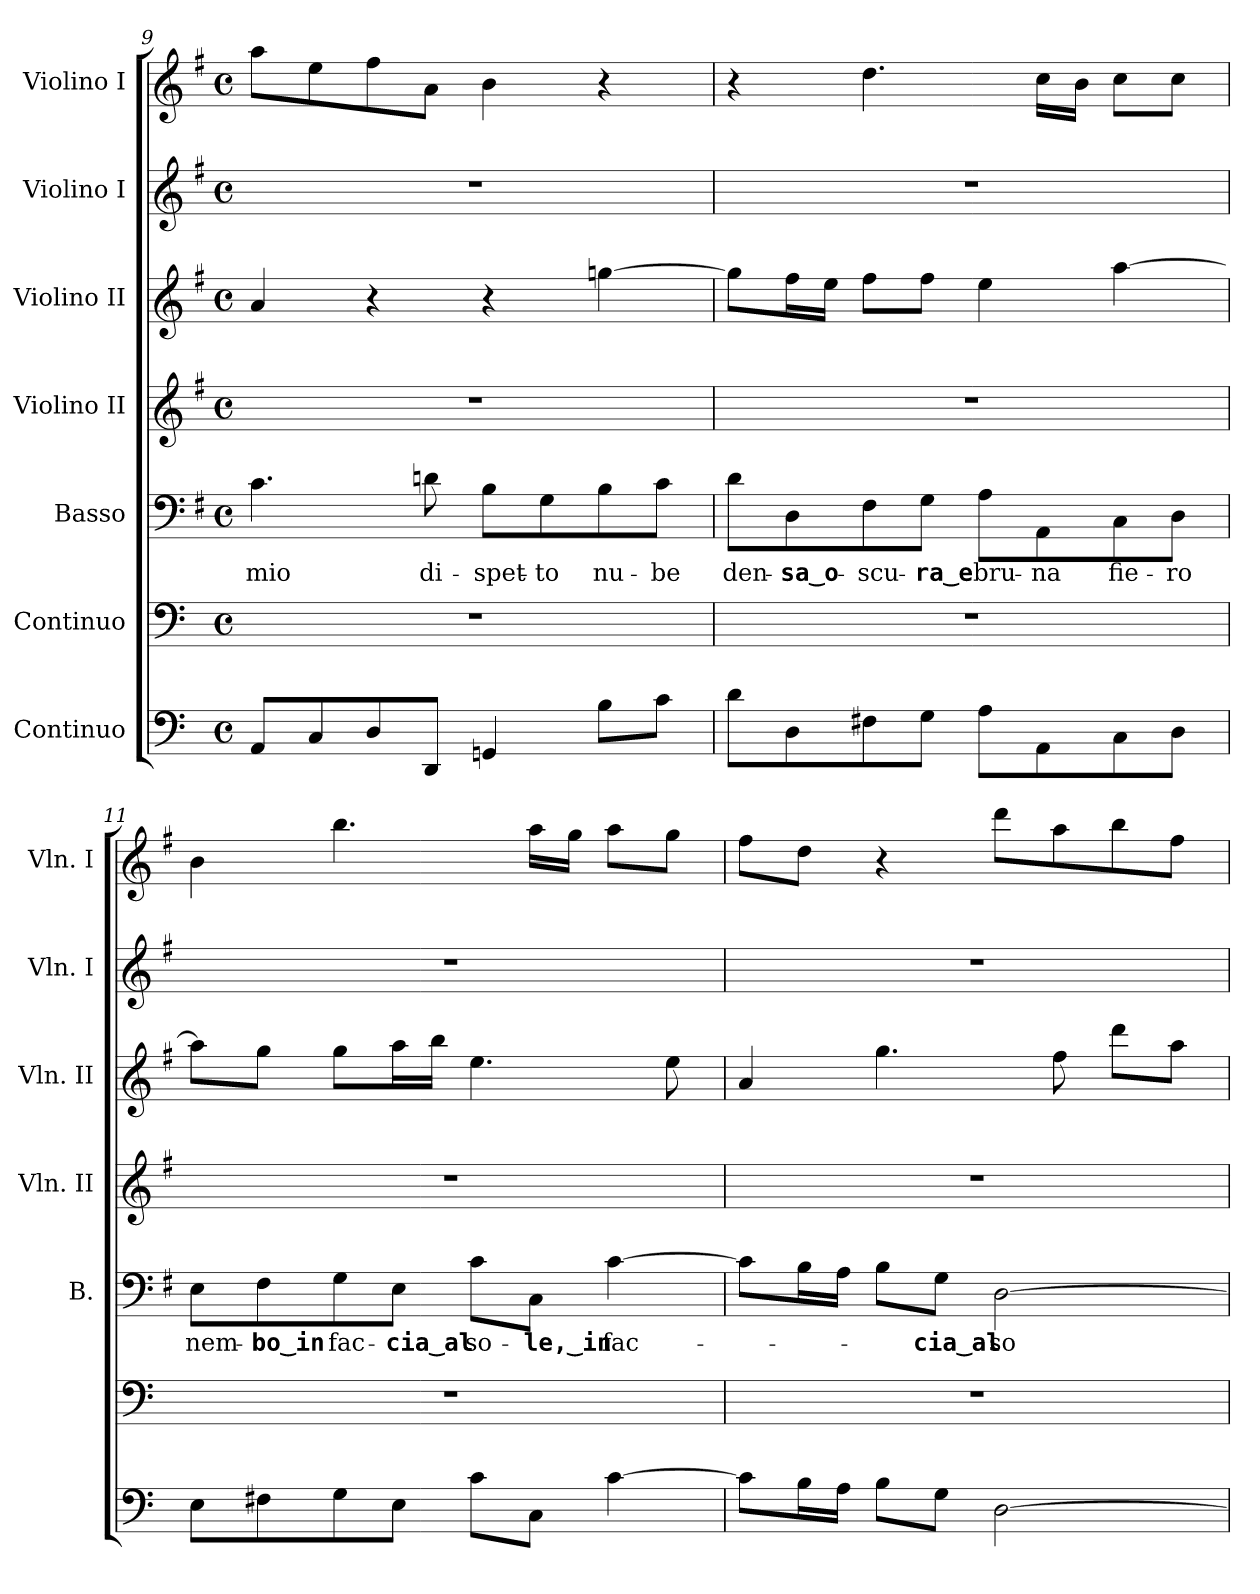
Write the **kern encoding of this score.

**kern	**kern	**kern	**text	**kern	**kern	**kern	**kern
*part7	*part6	*part5	*part5	*part4	*part3	*part2	*part1
*staff7	*staff6	*staff5	*staff5	*staff4	*staff3	*staff2	*staff1
*I"Continuo	*I"Continuo	*I"Basso	*	*I"Violino II	*I"Violino II	*I"Violino I	*I"Violino I
*	*	*I'B.	*	*I'Vln. II	*I'Vln. II	*I'Vln. I	*I'Vln. I
*clefF4	*clefF4	*clefF4	*	*clefG2	*clefG2	*clefG2	*clefG2
*k[]	*k[]	*k[f#]	*	*k[f#]	*k[f#]	*k[f#]	*k[f#]
*a:	*a:	*e:	*	*e:	*e:	*e:	*e:
*M4/4	*M4/4	*M4/4	*	*M4/4	*M4/4	*M4/4	*M4/4
*met(c)	*met(c)	*met(c)	*	*met(c)	*met(c)	*met(c)	*met(c)
=9	=9	=9	=9	=9	=9	=9	=9
!	!	!	!LO:LY:b:color=#000000	!	!	!	!
8AAi/L	1r	4.ci\	mio	1r	4ai/	1r	8aai\L
8Ci/	.	.	.	.	.	.	8eei\
8Di/	.	.	.	.	4r	.	8ff#i\
!	!	!	!LO:LY:b:color=#000000	!	!	!	!
8DDi/J	.	8dni\	di-	.	.	.	8ai\J
!	!	!	!LO:LY:b:color=#000000	!	!	!	!
4GGni/	.	8Bi\L	-spet-	.	4r	.	4bi\
!	!	!	!LO:LY:b:color=#000000	!	!	!	!
.	.	8Gi\	-to	.	.	.	.
!	!	!	!LO:LY:b:color=#000000	!	!	!	!
8Bi\L	.	8Bi\	nu-	.	[4ggni\	.	4r
!	!	!	!LO:LY:b:color=#000000	!	!	!	!
8ci\J	.	8ci\J	-be	.	.	.	.
=10	=10	=10	=10	=10	=10	=10	=10
!	!	!	!LO:LY:b:color=#000000	!	!	!	!
8di\L	1r	8di\L	den-	1r	8ggi\L]	1r	4r
!	!	!	!LO:LY:b:color=#000000	!	!	!	!
8Di\	.	8Di\	-sa_o-	.	16ff#i\L	.	.
.	.	.	.	.	16eei\JJ	.	.
!	!	!	!LO:LY:b:color=#000000	!	!	!	!
8F#i\	.	8F#i\	-scu-	.	8ff#i\L	.	4.ddi\
!	!	!	!LO:LY:b:color=#000000	!	!	!	!
8Gi\J	.	8Gi\J	-ra_e	.	8ff#i\J	.	.
!	!	!	!LO:LY:b:color=#000000	!	!	!	!
8Ai\L	.	8Ai\L	bru-	.	4eei\	.	.
!	!	!	!LO:LY:b:color=#000000	!	!	!	!
8AAi\	.	8AAi\	-na	.	.	.	16cci\LL
.	.	.	.	.	.	.	16bi\JJ
!	!	!	!LO:LY:b:color=#000000	!	!	!	!
8Ci\	.	8Ci\	fie-	.	[4aai\	.	8cci\L
!	!	!	!LO:LY:b:color=#000000	!	!	!	!
8Di\J	.	8Di\J	-ro	.	.	.	8cci\J
=11	=11	=11	=11	=11	=11	=11	=11
!	!	!	!LO:LY:b:color=#000000	!	!	!	!
8Ei\L	1r	8Ei\L	nem-	1r	8aai\L]	1r	4bi\
!	!	!	!LO:LY:b:color=#000000	!	!	!	!
8F#i\	.	8F#i\	-bo_in	.	8ggi\J	.	.
!	!	!	!LO:LY:b:color=#000000	!	!	!	!
8Gi\	.	8Gi\	fac-	.	8ggi\L	.	4.bbi\
!	!	!	!LO:LY:b:color=#000000	!	!	!	!
8Ei\J	.	8Ei\J	-cia_al	.	16aai\L	.	.
.	.	.	.	.	16bbi\JJ	.	.
!	!	!	!LO:LY:b:color=#000000	!	!	!	!
8ci\L	.	8ci\L	so-	.	4.eei\	.	.
!	!	!	!LO:LY:b:color=#000000	!	!	!	!
8Ci\J	.	8Ci\J	-le,_in	.	.	.	16aai\LL
.	.	.	.	.	.	.	16ggi\JJ
!	!	!	!LO:LY:b:color=#000000	!	!	!	!
[4ci\	.	[4ci\	fac-	.	.	.	8aai\L
.	.	.	.	.	8eei\	.	8ggi\J
!!LO:LB:g=z
=12	=12	=12	=12	=12	=12	=12	=12
8ci\L]	1r	8ci\L]	.	1r	4ai/	1r	8ff#i\L
16Bi\L	.	16Bi\L	.	.	.	.	8ddi\J
16Ai\JJ	.	16Ai\JJ	.	.	.	.	.
8Bi\L	.	8Bi\L	.	.	4.ggi\	.	4r
!	!	!	!LO:LY:b:color=#000000	!	!	!	!
8Gi\J	.	8Gi\J	-cia_al	.	.	.	.
!	!	!	!LO:LY:b:color=#000000	!	!	!	!
[2Di\	.	[2Di\	so-	.	.	.	8dddi\L
.	.	.	.	.	8ff#i\	.	8aai\
.	.	.	.	.	8dddi\L	.	8bbi\
.	.	.	.	.	8aai\J	.	8ff#i\J
=	=	=	=	=	=	=	=
*-	*-	*-	*-	*-	*-	*-	*-
